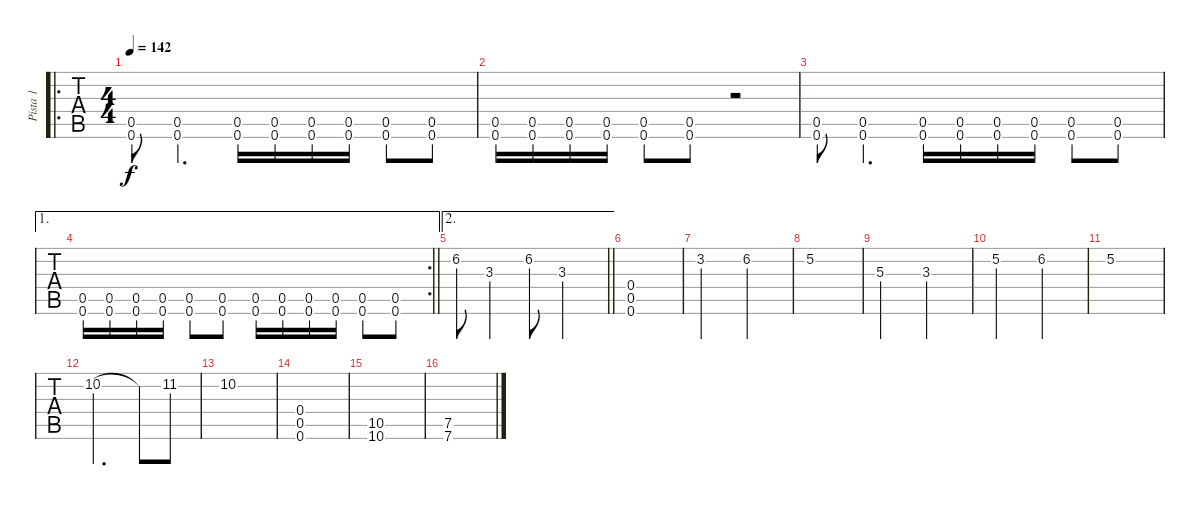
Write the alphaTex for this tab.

\track ("Pista 1" "Pista 1") {instrument overdrivenguitar}
\staff {tabs}
\tuning (D4 A3 F3 C3 G2 C2) {hide}
\ro
\ts (4 4)
\tempo 142
\clef g2
\ks c
(0.5 0.6).8{dy f} (0.5 0.6).4{d} (0.5 0.6).16 (0.5 0.6).16 (0.5 0.6).16 (0.5 0.6).16 (0.5 0.6).8 (0.5 0.6).8 |
(0.5 0.6).16 (0.5 0.6).16 (0.5 0.6).16 (0.5 0.6).16 (0.5 0.6).8 (0.5 0.6).8 r.2 |
(0.5 0.6).8 (0.5 0.6).4{d} (0.5 0.6).16 (0.5 0.6).16 (0.5 0.6).16 (0.5 0.6).16 (0.5 0.6).8 (0.5 0.6).8 |
\ae 1
\rc 2
\barLineRight lightlight
(0.5 0.6).16 (0.5 0.6).16 (0.5 0.6).16 (0.5 0.6).16 (0.5 0.6).8 (0.5 0.6).8 (0.5 0.6).16 (0.5 0.6).16 (0.5 0.6).16 (0.5 0.6).16 (0.5 0.6).8 (0.5 0.6).8 |
\ae 2
\barLineRight lightlight
6.2.8 3.3.4 6.2.8 3.3.2 |
\section ("" "")
(0.4 0.5 0.6).1 |
3.2.2 6.2.2 |
5.2.1 |
5.3.2 3.3.2 |
5.2.2 6.2.2 |
5.2.1 |
10.2.2{d} 10.2{t}.8 11.2.8 |
10.2.1 |
(0.4 0.5 0.6).1 |
(10.5 10.6).1 |
(7.5 7.6).1
